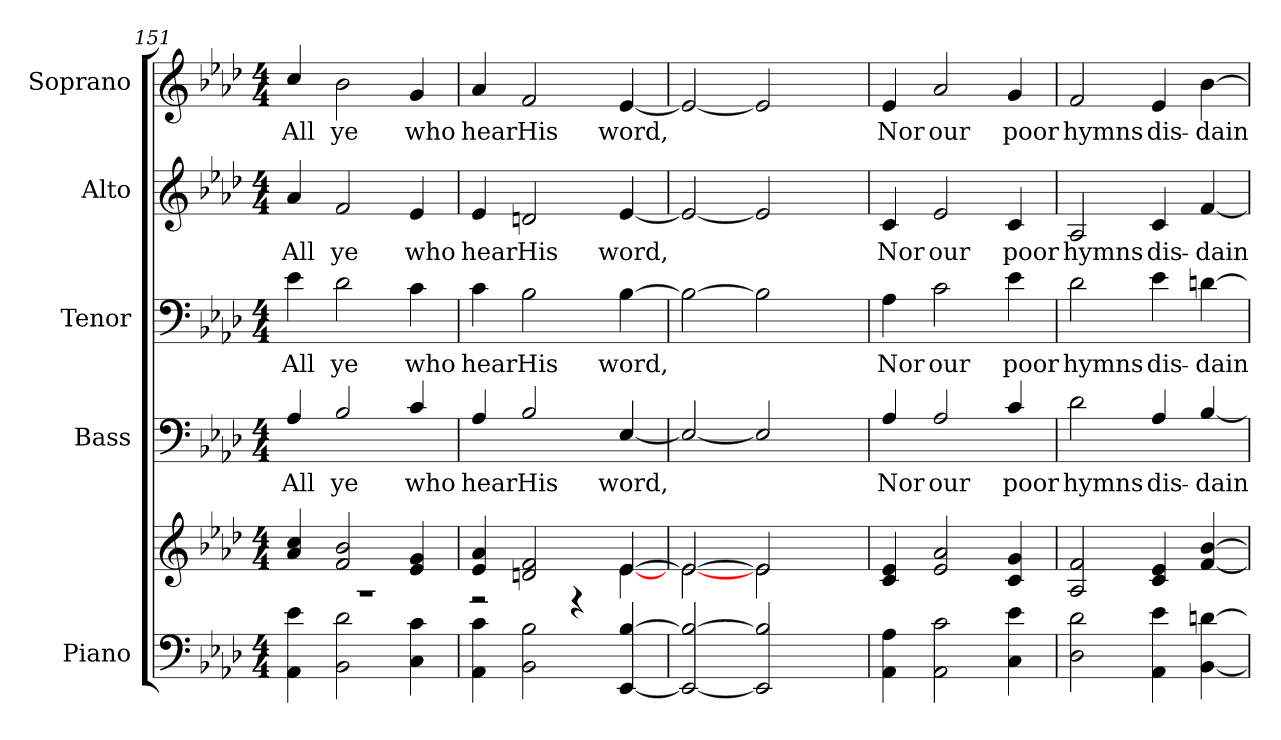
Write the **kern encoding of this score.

**kern	**kern	**kern	**text	**kern	**text	**kern	**text	**kern	**text
*part5	*part5	*part4	*part4	*part3	*part3	*part2	*part2	*part1	*part1
*staff6	*staff5	*staff4	*staff4	*staff3	*staff3	*staff2	*staff2	*staff1	*staff1
*I"Piano	*	*I"Bass	*	*I"Tenor	*	*I"Alto	*	*I"Soprano	*
*I'Pno.	*	*I'B.	*	*I'T.	*	*I'A.	*	*I'S.	*
*clefF4	*clefG2	*clefF4	*	*clefF4	*	*clefG2	*	*clefG2	*
*	*	*ITrd7c12	*	*	*	*	*	*	*
*k[b-e-a-d-]	*k[b-e-a-d-]	*k[b-e-a-d-]	*	*k[b-e-a-d-]	*	*k[b-e-a-d-]	*	*k[b-e-a-d-]	*
*A-:	*A-:	*A-:	*	*A-:	*	*A-:	*	*A-:	*
*M4/4	*M4/4	*M4/4	*	*M4/4	*	*M4/4	*	*M4/4	*
=151	=151	=151	=151	=151	=151	=151	=151	=151	=151
*	*^	*	*	*	*	*	*	*	*
!	!	!	!	!LO:LY:b:color=#000000	!	!	!	!	!	!
!	!	!	!	!	!	!LO:LY:b:color=#000000	!	!	!	!
!	!	!	!	!	!	!	!	!LO:LY:b:color=#000000	!	!
!	!	!	!	!	!	!	!	!	!	!LO:LY:b:color=#000000
4AA-i\ 4e-i	4a-i/ 4cci	1r	4AA-i/	All	4e-i\	All	4a-i/	All	4cci/	All
!	!	!	!	!LO:LY:b:color=#000000	!	!	!	!	!	!
!	!	!	!	!	!	!LO:LY:b:color=#000000	!	!	!	!
!	!	!	!	!	!	!	!	!LO:LY:b:color=#000000	!	!
!	!	!	!	!	!	!	!	!	!	!LO:LY:b:color=#000000
2BB-i\ 2d-i	2fi/ 2b-i	.	2BB-i/	ye	2d-i\	ye	2fi/	ye	2b-i\	ye
!	!	!	!	!LO:LY:b:color=#000000	!	!	!	!	!	!
!	!	!	!	!	!	!LO:LY:b:color=#000000	!	!	!	!
!	!	!	!	!	!	!	!	!LO:LY:b:color=#000000	!	!
!	!	!	!	!	!	!	!	!	!	!LO:LY:b:color=#000000
4Ci\ 4ci	4e-i/ 4gi	.	4Ci/	who	4ci\	who	4e-i/	who	4gi/	who
=152	=152	=152	=152	=152	=152	=152	=152	=152	=152	=152
!	!	!	!	!LO:LY:b:color=#000000	!	!	!	!	!	!
!	!	!	!	!	!	!LO:LY:b:color=#000000	!	!	!	!
!	!	!	!	!	!	!	!	!LO:LY:b:color=#000000	!	!
!	!	!	!	!	!	!	!	!	!	!LO:LY:b:color=#000000
4AA-i\ 4ci	4e-i/ 4a-i	2r	4AA-i/	hear	4ci\	hear	4e-i/	hear	4a-i/	hear
!	!	!	!	!LO:LY:b:color=#000000	!	!	!	!	!	!
!	!	!	!	!	!	!LO:LY:b:color=#000000	!	!	!	!
!	!	!	!	!	!	!	!	!LO:LY:b:color=#000000	!	!
!	!	!	!	!	!	!	!	!	!	!LO:LY:b:color=#000000
2BB-i\ 2B-i	2dni/ 2fi	.	2BB-i/	His	2B-i\	His	2dni/	His	2fi/	His
.	.	4r	.	.	.	.	.	.	.	.
!	!	!	!	!LO:LY:b:color=#000000	!	!	!	!	!	!
!	!	!	!	!	!	!LO:LY:b:color=#000000	!	!	!	!
!	!	!	!	!	!	!	!	!LO:LY:b:color=#000000	!	!
!	!	!	!	!	!	!	!	!	!	!LO:LY:b:color=#000000
[<4EE-i/ [>4B-i	[>4e-i/	[<4e-i\	[<4EE-i/	word,	[>4B-i\	word,	[<4e-i/	word,	[<4e-i/	word,
=153	=153	=153	=153	=153	=153	=153	=153	=153	=153	=153
2EE-i/_< 2B-i_>	2e-i/_<	[<2e-i\	2EE-i/_<	.	2B-i\_>	.	2e-i/_<	.	2e-i/_<	.
2EE-i/] 2B-i]	2e-i/]	2e-i\	2EE-i/]	.	2B-i\]	.	2e-i/]	.	2e-i/]	.
*	*v	*v	*	*	*	*	*	*	*	*
=154	=154	=154	=154	=154	=154	=154	=154	=154	=154
*	*^	*	*	*	*	*	*	*	*
!	!	!	!	!LO:LY:b:color=#000000	!	!	!	!	!	!
*	*v	*v	*	*	*	*	*	*	*	*
*	*^	*	*	*	*	*	*	*	*
!	!	!	!	!	!	!LO:LY:b:color=#000000	!	!	!	!
*	*v	*v	*	*	*	*	*	*	*	*
*	*^	*	*	*	*	*	*	*	*
!	!	!	!	!	!	!	!	!LO:LY:b:color=#000000	!	!
*	*v	*v	*	*	*	*	*	*	*	*
*	*^	*	*	*	*	*	*	*	*
!	!	!	!	!	!	!	!	!	!	!LO:LY:b:color=#000000
*	*v	*v	*	*	*	*	*	*	*	*
4AA-i\ 4A-i	4ci/ 4e-i	4AA-i/	Nor	4A-i\	Nor	4ci/	Nor	4e-i/	Nor
!	!	!	!LO:LY:b:color=#000000	!	!	!	!	!	!
!	!	!	!	!	!LO:LY:b:color=#000000	!	!	!	!
!	!	!	!	!	!	!	!LO:LY:b:color=#000000	!	!
!	!	!	!	!	!	!	!	!	!LO:LY:b:color=#000000
2AA-i\ 2ci	2e-i/ 2a-i	2AA-i/	our	2ci\	our	2e-i/	our	2a-i/	our
!	!	!	!LO:LY:b:color=#000000	!	!	!	!	!	!
!	!	!	!	!	!LO:LY:b:color=#000000	!	!	!	!
!	!	!	!	!	!	!	!LO:LY:b:color=#000000	!	!
!	!	!	!	!	!	!	!	!	!LO:LY:b:color=#000000
4Ci\ 4e-i	4ci/ 4gi	4Ci/	poor	4e-i\	poor	4ci/	poor	4gi/	poor
=155	=155	=155	=155	=155	=155	=155	=155	=155	=155
!	!	!	!LO:LY:b:color=#000000	!	!	!	!	!	!
!	!	!	!	!	!LO:LY:b:color=#000000	!	!	!	!
!	!	!	!	!	!	!	!LO:LY:b:color=#000000	!	!
!	!	!	!	!	!	!	!	!	!LO:LY:b:color=#000000
2D-i\ 2d-i	2A-i/ 2fi	2D-i\	hymns	2d-i\	hymns	2A-i/	hymns	2fi/	hymns
!	!	!	!LO:LY:b:color=#000000	!	!	!	!	!	!
!	!	!	!	!	!LO:LY:b:color=#000000	!	!	!	!
!	!	!	!	!	!	!	!LO:LY:b:color=#000000	!	!
!	!	!	!	!	!	!	!	!	!LO:LY:b:color=#000000
4AA-i\ 4e-i	4ci/ 4e-i	4AA-i/	dis-	4e-i\	dis-	4ci/	dis-	4e-i/	dis-
!	!	!	!LO:LY:b:color=#000000	!	!	!	!	!	!
!	!	!	!	!	!LO:LY:b:color=#000000	!	!	!	!
!	!	!	!	!	!	!	!LO:LY:b:color=#000000	!	!
!	!	!	!	!	!	!	!	!	!LO:LY:b:color=#000000
[<4BB-i\ [>4dni	[<4fi/ [>4b-i	[<4BB-i/	-dain	[>4dni\	-dain	[<4fi/	-dain	[>4b-i\	-dain
=	=	=	=	=	=	=	=	=	=
*-	*-	*-	*-	*-	*-	*-	*-	*-	*-
